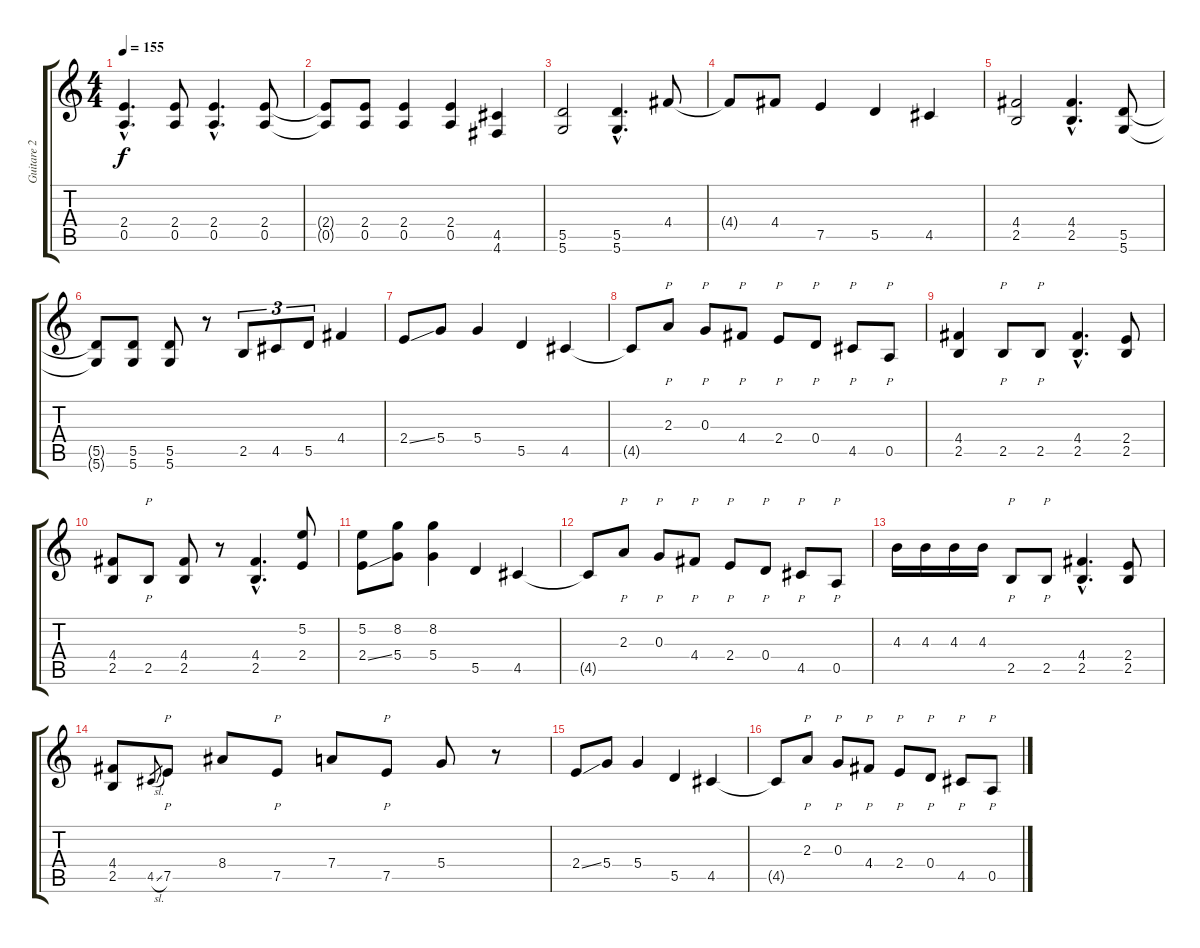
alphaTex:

\track ("Guitare 2" "Guitare 2") {instrument distortionguitar}
\staff {score tabs}
\tuning (E4 B3 G3 D3 A2 D2) {hide}
\ts (4 4)
\tempo 155
\clef g2
\ks c
(2.4{hac} 0.5{hac}).4{d dy f} (2.4 0.5).8 (2.4{hac} 0.5{hac}).4{d} (2.4 0.5).8 |
(2.4{t} 0.5{t}).8 (2.4 0.5).8 (2.4 0.5).4 (2.4 0.5).4 (4.5 4.6).4 |
(5.5 5.6).2 (5.5{hac} 5.6{hac}).4{d} 4.4.8 |
4.4{t}.8 4.4.8 7.5.4 5.5.4 4.5.4 |
(4.4 2.5).2 (4.4{hac} 2.5{hac}).4{d} (5.5 5.6).8 |
(5.5{t} 5.6{t}).8 (5.5 5.6).8 (5.5 5.6).8 r.8 2.5.8{tu (3 2)} 4.5.8{tu (3 2)} 5.5.8{tu (3 2)} 4.4.4 |
2.4{ss}.8 5.4.8 5.4.4 5.5.4 4.5.4 |
4.5{t}.8 2.3.8{p} 0.3.8{p} 4.4.8{p} 2.4.8{p} 0.4.8{p} 4.5.8{p} 0.5.8{p} |
(4.4 2.5).4 2.5.8{p} 2.5.8{p} (4.4{hac} 2.5{hac}).4{d} (2.4 2.5).8 |
(4.4 2.5).8 2.5.8{p} (4.4 2.5).8 r.8 (4.4{hac} 2.5{hac}).4{d} (5.2 2.4).8 |
(5.2 2.4{ss}).8 (8.2 5.4).8 (8.2 5.4).4 5.5.4 4.5.4 |
4.5{t}.8 2.3.8{p} 0.3.8{p} 4.4.8{p} 2.4.8{p} 0.4.8{p} 4.5.8{p} 0.5.8{p} |
4.3.16 4.3.16 4.3.16 4.3.16 2.5.8{p} 2.5.8{p} (4.4{hac} 2.5{hac}).4{d} (2.4 2.5).8 |
(4.4 2.5).8 4.5{sl}.8{gr} 7.5.8{p} 8.4.8 7.5.8{p} 7.4.8 7.5.8{p} 5.4.8 r.8 |
2.4{ss}.8 5.4.8 5.4.4 5.5.4 4.5.4 |
4.5{t}.8 2.3.8{p} 0.3.8{p} 4.4.8{p} 2.4.8{p} 0.4.8{p} 4.5.8{p} 0.5.8{p}
